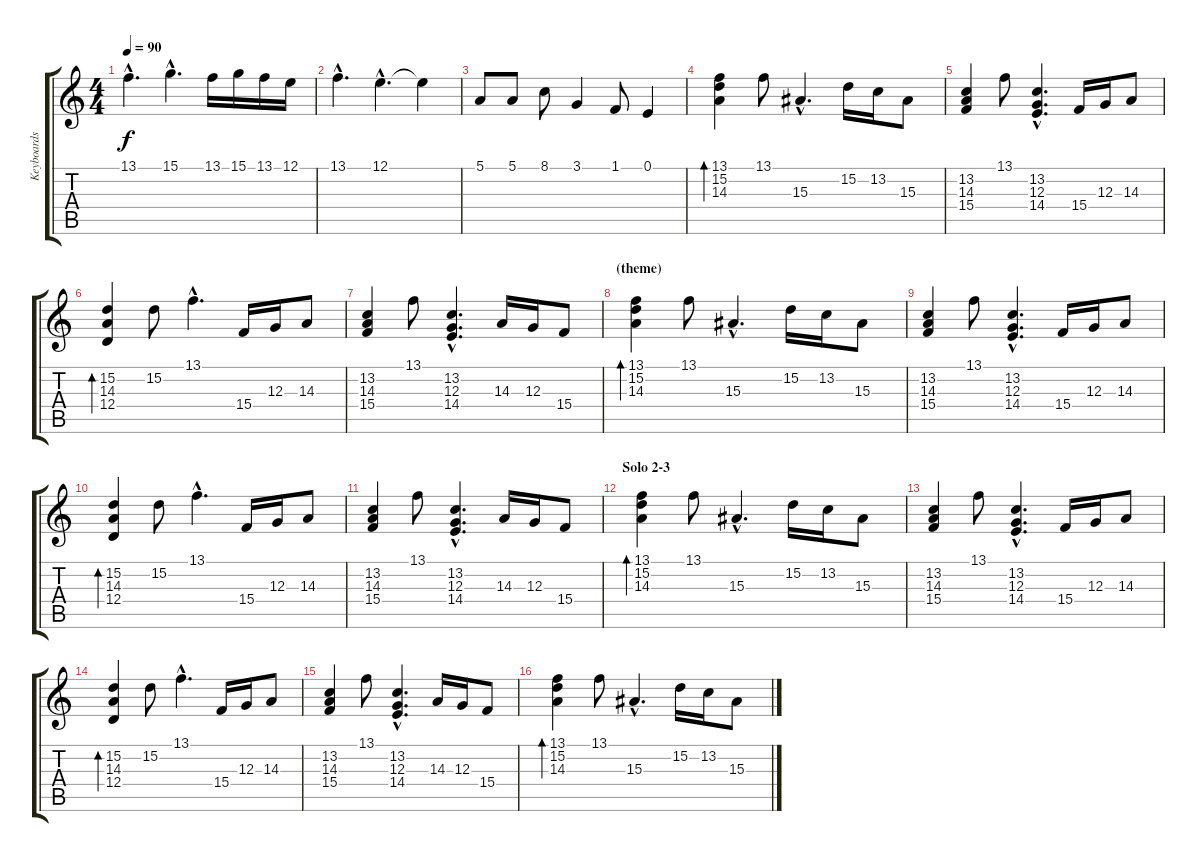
\track ("Keyboards (2)" "Keyboards ") {instrument brightacousticpiano}
\staff {score tabs}
\tuning (E4 B3 G3 D3 A2 D2) {hide}
\ts (4 4)
\tempo 90
\clef g2
\ks c
13.1{hac}.4{d dy f} 15.1{hac}.4{d} 13.1.16 15.1.16 13.1.16 12.1.16 |
13.1{hac}.4{d} 12.1{hac}.4{d} 12.1{t}.4 |
5.1.8 5.1.8 8.1.8 3.1.4 1.1.8 0.1.4 |
(13.1 15.2 14.3).4{bd 120} 13.1.8 15.3{hac}.4{d} 15.2.16 13.2.16 15.3.8 |
(13.2 14.3 15.4).4 13.1.8 (13.2{hac} 12.3{hac} 14.4{hac}).4{d} 15.4.16 12.3.16 14.3.8 |
(15.2 14.3 12.4).4{bd 120} 15.2.8 13.1{hac}.4{d} 15.4.16 12.3.16 14.3.8 |
(13.2 14.3 15.4).4 13.1.8 (13.2{hac} 12.3{hac} 14.4{hac}).4{d} 14.3.16 12.3.16 15.4.8 |
\section ("" "(theme)")
(13.1 15.2 14.3).4{bd 120} 13.1.8 15.3{hac}.4{d} 15.2.16 13.2.16 15.3.8 |
(13.2 14.3 15.4).4 13.1.8 (13.2{hac} 12.3{hac} 14.4{hac}).4{d} 15.4.16 12.3.16 14.3.8 |
(15.2 14.3 12.4).4{bd 120} 15.2.8 13.1{hac}.4{d} 15.4.16 12.3.16 14.3.8 |
(13.2 14.3 15.4).4 13.1.8 (13.2{hac} 12.3{hac} 14.4{hac}).4{d} 14.3.16 12.3.16 15.4.8 |
\section ("" "Solo 2-3")
(13.1 15.2 14.3).4{bd 120} 13.1.8 15.3{hac}.4{d} 15.2.16 13.2.16 15.3.8 |
(13.2 14.3 15.4).4 13.1.8 (13.2{hac} 12.3{hac} 14.4{hac}).4{d} 15.4.16 12.3.16 14.3.8 |
(15.2 14.3 12.4).4{bd 120} 15.2.8 13.1{hac}.4{d} 15.4.16 12.3.16 14.3.8 |
(13.2 14.3 15.4).4 13.1.8 (13.2{hac} 12.3{hac} 14.4{hac}).4{d} 14.3.16 12.3.16 15.4.8 |
(13.1 15.2 14.3).4{bd 120} 13.1.8 15.3{hac}.4{d} 15.2.16 13.2.16 15.3.8
